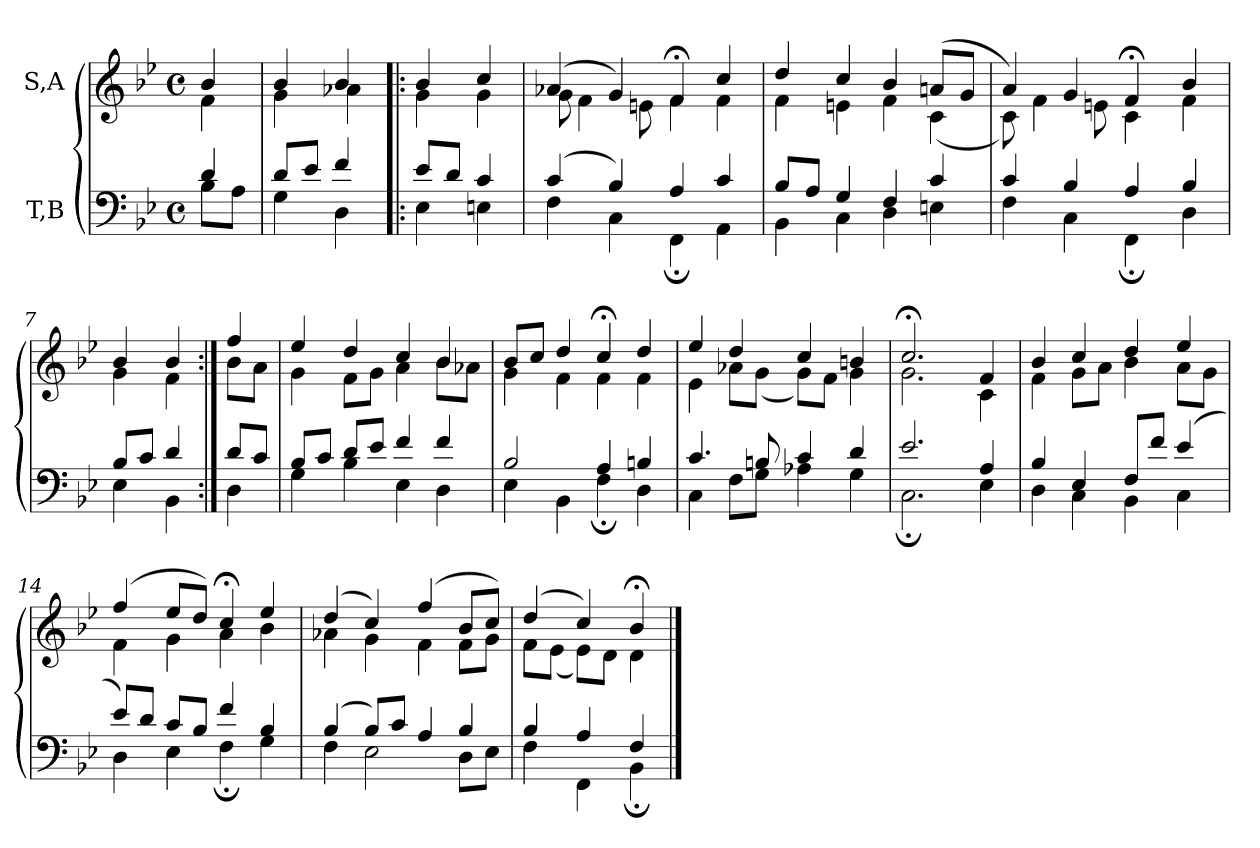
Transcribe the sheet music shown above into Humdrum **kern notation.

**kern	**kern
*part2	*part1
*staff2	*staff1
*I"T,B	*I"S,A
*clefF4	*clefG2
*k[b-e-]	*k[b-e-]
*M4/4	*M4/4
*met(c)	*met(c)
=	=
*^	*^
4d	8B-L	4b-	4f
.	8AJ	.	.
=1a	=1a	=1a	=1a
8dL	4G	4b-	4g
8e-J	.	.	.
4f	4D	4b-	4a-X
=482!|:	=482!|:	=482!|:	=482!|:
8e-L	4E-	4b-	4g
8dJ	.	.	.
4c	4En	4cc	4g
=3	=3	=3	=3
(>4c	4F	(>4a-X	8g
.	.	.	4f
4B-)	4C	4g)	.
.	.	.	8en
4A	4FF;	4f;<	4f
4c	4AA	4cc	4f
=4	=4	=4	=4
8B-L	4BB-	4dd	4f
8AJ	.	.	.
4G	4C	4cc	4en
4F	4D	4b-	4f
4c	4En	(>8anL	(<4c
.	.	8gJ	.
=485	=485	=485	=485
4c	4F	4a)	8c)
.	.	.	4f
4B-	4C	4g	.
.	.	.	8en
4A	4FF;	4f;<	4c
=486-	=486-	=486-	=486-
4B-	4D	4b-	4f
=7a	=7a	=7a	=7a
8B-L	4E-	4b-	4g
8cJ	.	.	.
4d	4BB-	4b-	4f
=488:|!	=488:|!	=488:|!	=488:|!
8dL	4D	4ff	8b-L
8cJ	.	.	8aJ
=9	=9	=9	=9
8B-L	4G	4ee-	4g
8cJ	.	.	.
8dL	4B-	4dd	8fL
8e-J	.	.	8gJ
4f	4E-	4cc	4a
4f	4D	4b-	8b-L
.	.	.	8a-XJ
=10	=10	=10	=10
2B-	4E-	8b-L	4g
.	.	8ccJ	.
.	4BB-	4dd	4f
4A	4F;	4cc;<	4f
4Bn	4D	4dd	4f
=11	=11	=11	=11
4.c	4C	4ee-	4e-
.	8FL	4dd	8a-XL
8Bn	8GJ	.	(<8gJ
4c	4A-X	4cc	8gL)
.	.	.	8fJ
4d	4G	4bn	4g
=12	=12	=12	=12
2.e-	2.C;	2.cc;<	2.g
4A	4E-	4f	4c
=13	=13	=13	=13
4B-	4D	4b-	4f
4E-	4C	4cc	8gL
.	.	.	8aJ
8FL	4BB-	4dd	4b-
8fJ	.	.	.
(>4e-	4C	4ee-	8aL
.	.	.	8gJ
=14	=14	=14	=14
8e-L)	4D	(>4ff	4f
8dJ	.	.	.
8cL	4E-	8ee-L	4g
8B-J	.	8ddJ)	.
4f	4F;	4cc;<	4a
4B-	4G	4ee-	4b-
=15	=15	=15	=15
(>4B-	4F	(>4dd	4a-X
8B-L)	2E-	4cc)	4g
8cJ	.	.	.
4A	.	(>4ff	4f
4B-	8DL	8b-L	8fL
.	8E-J	8ccJ)	8gJ
=16	=16	=16	=16
4B-	4F	(>4dd	8fL
.	.	.	(<8e-J
4A	4FF	4cc)	8e-L)
.	.	.	8dJ
4F	4BB-;	4b-;<	4d
*v	*v	*	*
*	*v	*v
==	==
*-	*-
